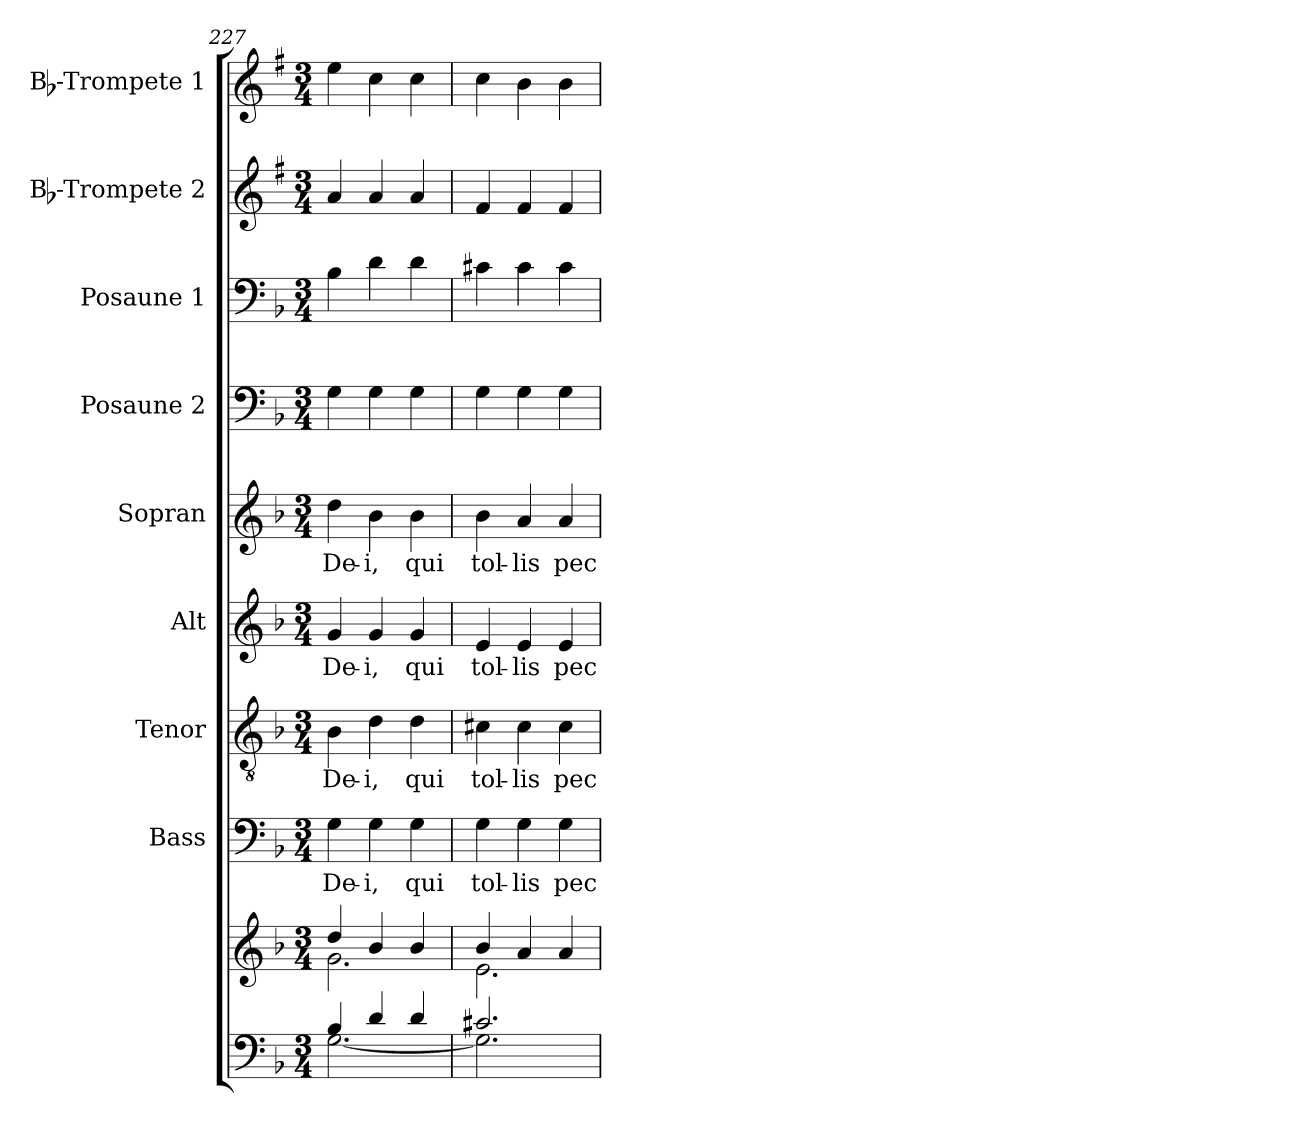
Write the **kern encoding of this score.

**kern	**kern	**kern	**text	**kern	**text	**kern	**text	**kern	**text	**kern	**kern	**kern	**kern
*part9	*part9	*part8	*part8	*part7	*part7	*part6	*part6	*part5	*part5	*part4	*part3	*part2	*part1
*staff10	*staff9	*staff8	*staff8	*staff7	*staff7	*staff6	*staff6	*staff5	*staff5	*staff4	*staff3	*staff2	*staff1
*	*	*I"Bass	*	*I"Tenor	*	*I"Alt	*	*I"Sopran	*	*I"Posaune 2	*I"Posaune 1	*I"Bb-Trompete 2	*I"Bb-Trompete 1
*	*	*I'B.	*	*I'T.	*	*I'A.	*	*I'S.	*	*I'Pos. 2	*I'Pos. 1	*I'Bb Trp. 2	*I'Bb Trp. 1
*clefF4	*clefG2	*clefF4	*	*clefGv2	*	*clefG2	*	*clefG2	*	*clefF4	*clefF4	*clefG2	*clefG2
*	*	*	*	*	*	*	*	*	*	*	*	*ITrd1c2	*ITrd1c2
*k[b-]	*k[b-]	*k[b-]	*	*k[b-]	*	*k[b-]	*	*k[b-]	*	*k[b-]	*k[b-]	*k[b-]	*k[b-]
*F:	*F:	*F:	*	*F:	*	*F:	*	*F:	*	*F:	*F:	*F:	*F:
*M3/4	*M3/4	*M3/4	*	*M3/4	*	*M3/4	*	*M3/4	*	*M3/4	*M3/4	*M3/4	*M3/4
=227	=227	=227	=227	=227	=227	=227	=227	=227	=227	=227	=227	=227	=227
*^	*^	*	*	*	*	*	*	*	*	*	*	*	*
!	!	!	!	!	!LO:LY:b	!	!LO:LY:b	!	!LO:LY:b	!	!LO:LY:b	!	!	!	!
4B-/	[<2.G\	4dd/	2.g\	4G\	De-	4B-\	De-	4g/	De-	4dd\	De-	4G\	4B-\	4g/	4dd\
!	!	!	!	!	!LO:LY:b	!	!LO:LY:b	!	!LO:LY:b	!	!LO:LY:b	!	!	!	!
4d/	.	4b-/	.	4G\	-i,	4d\	-i,	4g/	-i,	4b-\	-i,	4G\	4d\	4g/	4b-\
!	!	!	!	!	!LO:LY:b	!	!LO:LY:b	!	!LO:LY:b	!	!LO:LY:b	!	!	!	!
4d/	.	4b-/	.	4G\	qui	4d\	qui	4g/	qui	4b-\	qui	4G\	4d\	4g/	4b-\
=228	=228	=228	=228	=228	=228	=228	=228	=228	=228	=228	=228	=228	=228	=228	=228
!	!	!	!	!	!LO:LY:b	!	!LO:LY:b	!	!LO:LY:b	!	!LO:LY:b	!	!	!	!
2.c#X/	2.G\]	4b-/	2.e\	4G\	tol-	4c#X\	tol-	4e/	tol-	4b-\	tol-	4G\	4c#X\	4e/	4b-\
!	!	!	!	!	!LO:LY:b	!	!LO:LY:b	!	!LO:LY:b	!	!LO:LY:b	!	!	!	!
.	.	4a/	.	4G\	-lis	4c#\	-lis	4e/	-lis	4a/	-lis	4G\	4c#\	4e/	4a\
!	!	!	!	!	!LO:LY:b	!	!LO:LY:b	!	!LO:LY:b	!	!LO:LY:b	!	!	!	!
.	.	4a/	.	4G\	pec-	4c#\	pec-	4e/	pec-	4a/	pec-	4G\	4c#\	4e/	4a\
*v	*v	*	*	*	*	*	*	*	*	*	*	*	*	*	*
*	*v	*v	*	*	*	*	*	*	*	*	*	*	*	*
=	=	=	=	=	=	=	=	=	=	=	=	=	=
*-	*-	*-	*-	*-	*-	*-	*-	*-	*-	*-	*-	*-	*-
